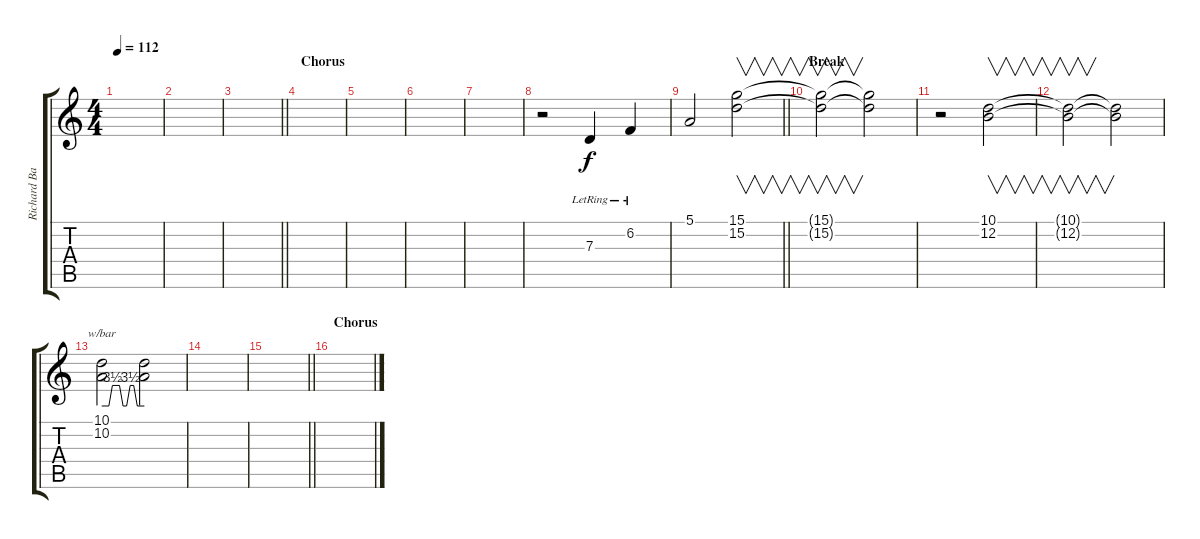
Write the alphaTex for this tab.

\track ("Richard Barbieri - Ambient" "Richard Ba") {instrument pad2warm}
\staff {score tabs}
\tuning (E4 B3 G3 D3 A2 D2) {hide}
\ts (4 4)
\tempo 112
\clef g2
\ks c
|
|
\barLineRight lightlight
|
\section ("" "Chorus")
|
|
|
|
r.2 7.3{lr}.4{dy f volume 10 instrument pad2warm} 6.2{lr}.4 |
\barLineRight lightlight
5.1.2{volume 0} (15.1 15.2).2{v volume 10} |
\section ("" "Break")
(15.1{t} 15.2{t}).2{v} (15.1{t} 15.2{t}).2{volume 0} |
r.2 (10.1 12.2).2{v volume 10} |
(10.1{t} 12.2{t}).2{v} (10.1{t} 12.2{t}).2{volume 0} |
(10.1 10.2).2{tbe (custom default 0 0 10 0 15 14 25 14 30 0 35 0 40 14 45 14 50 0 60 0) volume 10 instrument fx7echoes} (10.1{t} 10.2{t}).2{volume 5} |
|
\barLineRight lightlight
|
\section ("" "Chorus")
